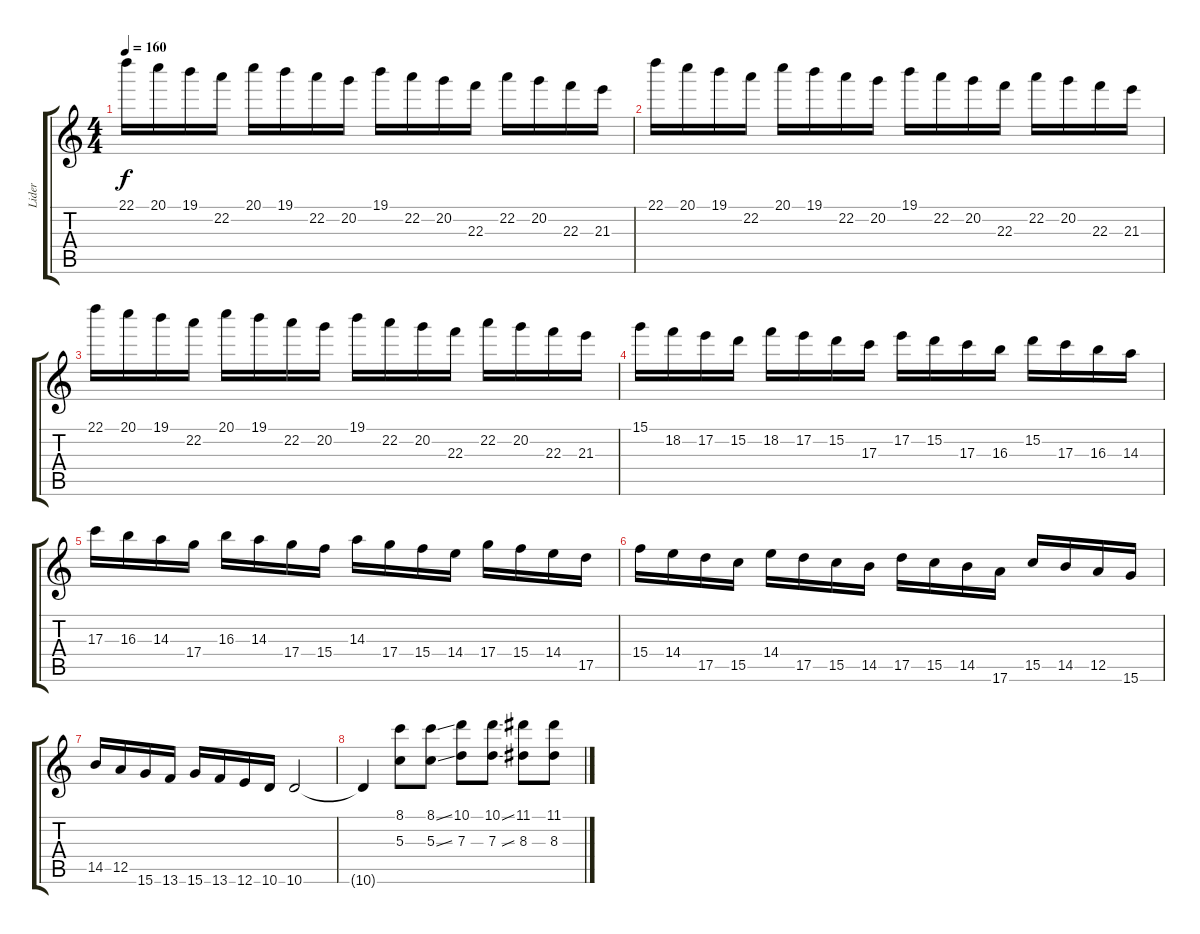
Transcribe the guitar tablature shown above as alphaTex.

\track ("Lider" "Lider") {instrument electricguitarjazz}
\staff {score tabs}
\tuning (E4 B3 G3 D3 A2 E2) {hide}
\ts (4 4)
\tempo 160
\clef g2
\ks c
22.1.16{dy f} 20.1.16 19.1.16 22.2.16 20.1.16 19.1.16 22.2.16 20.2.16 19.1.16 22.2.16 20.2.16 22.3.16 22.2.16 20.2.16 22.3.16 21.3.16 |
22.1.16 20.1.16 19.1.16 22.2.16 20.1.16 19.1.16 22.2.16 20.2.16 19.1.16 22.2.16 20.2.16 22.3.16 22.2.16 20.2.16 22.3.16 21.3.16 |
22.1.16 20.1.16 19.1.16 22.2.16 20.1.16 19.1.16 22.2.16 20.2.16 19.1.16 22.2.16 20.2.16 22.3.16 22.2.16 20.2.16 22.3.16 21.3.16 |
15.1.16 18.2.16 17.2.16 15.2.16 18.2.16 17.2.16 15.2.16 17.3.16 17.2.16 15.2.16 17.3.16 16.3.16 15.2.16 17.3.16 16.3.16 14.3.16 |
17.3.16 16.3.16 14.3.16 17.4.16 16.3.16 14.3.16 17.4.16 15.4.16 14.3.16 17.4.16 15.4.16 14.4.16 17.4.16 15.4.16 14.4.16 17.5.16 |
15.4.16 14.4.16 17.5.16 15.5.16 14.4.16 17.5.16 15.5.16 14.5.16 17.5.16 15.5.16 14.5.16 17.6.16 15.5.16 14.5.16 12.5.16 15.6.16 |
14.5.16 12.5.16 15.6.16 13.6.16 15.6.16 13.6.16 12.6.16 10.6.16 10.6.2 |
10.6{t}.4 (8.1 5.3).8 (8.1{ss} 5.3{ss}).8 (10.1 7.3).8 (10.1{ss} 7.3{ss}).8 (11.1 8.3).8 (11.1{ss} 8.3{ss}).8
